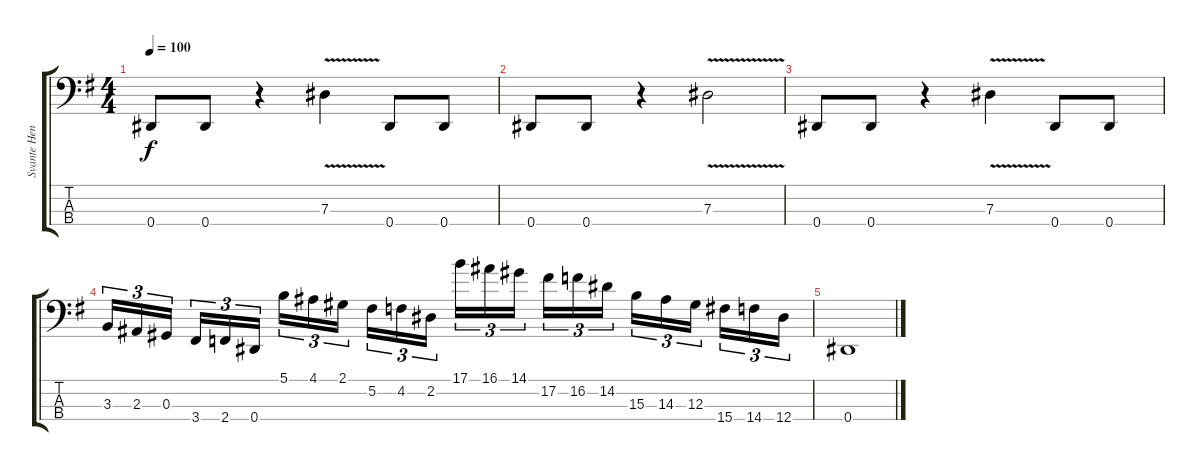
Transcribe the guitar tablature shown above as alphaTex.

\track ("Svante Henrysson" "Svante Hen") {instrument electricbasspick}
\staff {score tabs}
\tuning (Gb2 Db2 Ab1 Eb1) {hide}
\ts (4 4)
\tempo 100
\clef f4
\ks g
0.4.8{dy f} 0.4.8 r.4 7.3{v}.4 0.4.8 0.4.8 |
0.4.8 0.4.8 r.4 7.3{v}.2 |
0.4.8 0.4.8 r.4 7.3{v}.4 0.4.8 0.4.8 |
3.3.16{tu (3 2)} 2.3.16{tu (3 2)} 0.3.16{tu (3 2) beam splitsecondary} 3.4.16{tu (3 2)} 2.4.16{tu (3 2)} 0.4.16{tu (3 2)} 5.1.16{tu (3 2)} 4.1.16{tu (3 2)} 2.1.16{tu (3 2) beam splitsecondary} 5.2.16{tu (3 2)} 4.2.16{tu (3 2)} 2.2.16{tu (3 2)} 17.1.16{tu (3 2)} 16.1.16{tu (3 2)} 14.1.16{tu (3 2) beam splitsecondary} 17.2.16{tu (3 2)} 16.2.16{tu (3 2)} 14.2.16{tu (3 2)} 15.3.16{tu (3 2)} 14.3.16{tu (3 2)} 12.3.16{tu (3 2) beam splitsecondary} 15.4.16{tu (3 2)} 14.4.16{tu (3 2)} 12.4.16{tu (3 2)} |
0.4.1
